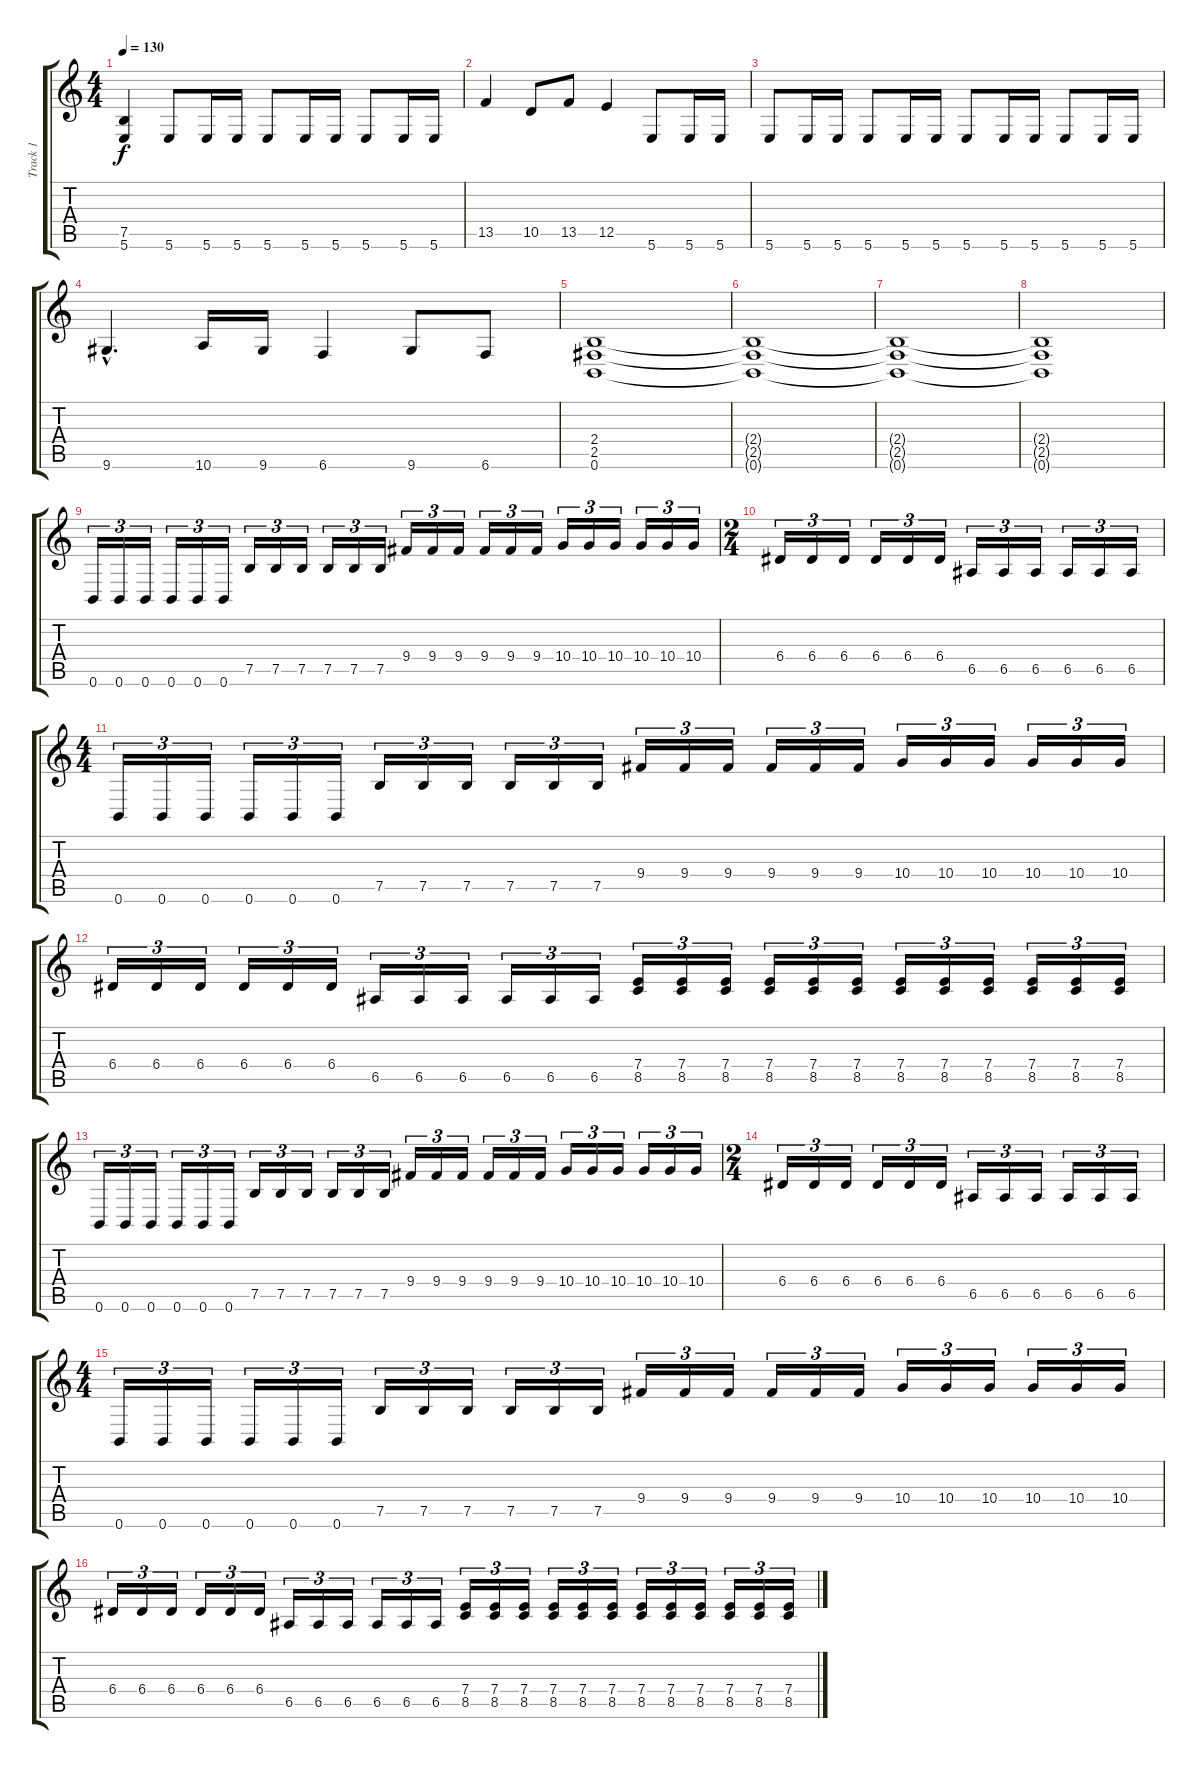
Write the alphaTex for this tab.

\track ("Track 1" "Track 1") {instrument distortionguitar}
\staff {score tabs}
\tuning (B3 Gb3 D3 A2 E2 B1) {hide}
\ts (4 4)
\tempo 130
\clef g2
\ks c
(7.5 5.6).4{dy f} 5.6.8 5.6.16 5.6.16 5.6.8 5.6.16 5.6.16 5.6.8 5.6.16 5.6.16 |
13.5.4 10.5.8 13.5.8 12.5.4 5.6.8 5.6.16 5.6.16 |
5.6.8 5.6.16 5.6.16 5.6.8 5.6.16 5.6.16 5.6.8 5.6.16 5.6.16 5.6.8 5.6.16 5.6.16 |
9.6{hac}.4{d} 10.6.16 9.6.16 6.6.4 9.6.8 6.6.8 |
(2.4 2.5 0.6).1 |
(2.4{t} 2.5{t} 0.6{t}).1 |
(2.4{t} 2.5{t} 0.6{t}).1 |
(2.4{t} 2.5{t} 0.6{t}).1 |
0.6.16{tu (3 2)} 0.6.16{tu (3 2)} 0.6.16{tu (3 2)} 0.6.16{tu (3 2)} 0.6.16{tu (3 2)} 0.6.16{tu (3 2)} 7.5.16{tu (3 2)} 7.5.16{tu (3 2)} 7.5.16{tu (3 2)} 7.5.16{tu (3 2)} 7.5.16{tu (3 2)} 7.5.16{tu (3 2)} 9.4.16{tu (3 2)} 9.4.16{tu (3 2)} 9.4.16{tu (3 2)} 9.4.16{tu (3 2)} 9.4.16{tu (3 2)} 9.4.16{tu (3 2)} 10.4.16{tu (3 2)} 10.4.16{tu (3 2)} 10.4.16{tu (3 2)} 10.4.16{tu (3 2)} 10.4.16{tu (3 2)} 10.4.16{tu (3 2)} |
\ts (2 4)
6.4.16{tu (3 2)} 6.4.16{tu (3 2)} 6.4.16{tu (3 2)} 6.4.16{tu (3 2)} 6.4.16{tu (3 2)} 6.4.16{tu (3 2)} 6.5.16{tu (3 2)} 6.5.16{tu (3 2)} 6.5.16{tu (3 2)} 6.5.16{tu (3 2)} 6.5.16{tu (3 2)} 6.5.16{tu (3 2)} |
\ts (4 4)
0.6.16{tu (3 2)} 0.6.16{tu (3 2)} 0.6.16{tu (3 2)} 0.6.16{tu (3 2)} 0.6.16{tu (3 2)} 0.6.16{tu (3 2)} 7.5.16{tu (3 2)} 7.5.16{tu (3 2)} 7.5.16{tu (3 2)} 7.5.16{tu (3 2)} 7.5.16{tu (3 2)} 7.5.16{tu (3 2)} 9.4.16{tu (3 2)} 9.4.16{tu (3 2)} 9.4.16{tu (3 2)} 9.4.16{tu (3 2)} 9.4.16{tu (3 2)} 9.4.16{tu (3 2)} 10.4.16{tu (3 2)} 10.4.16{tu (3 2)} 10.4.16{tu (3 2)} 10.4.16{tu (3 2)} 10.4.16{tu (3 2)} 10.4.16{tu (3 2)} |
6.4.16{tu (3 2)} 6.4.16{tu (3 2)} 6.4.16{tu (3 2)} 6.4.16{tu (3 2)} 6.4.16{tu (3 2)} 6.4.16{tu (3 2)} 6.5.16{tu (3 2)} 6.5.16{tu (3 2)} 6.5.16{tu (3 2)} 6.5.16{tu (3 2)} 6.5.16{tu (3 2)} 6.5.16{tu (3 2)} (7.4 8.5).16{tu (3 2)} (7.4 8.5).16{tu (3 2)} (7.4 8.5).16{tu (3 2)} (7.4 8.5).16{tu (3 2)} (7.4 8.5).16{tu (3 2)} (7.4 8.5).16{tu (3 2)} (7.4 8.5).16{tu (3 2)} (7.4 8.5).16{tu (3 2)} (7.4 8.5).16{tu (3 2)} (7.4 8.5).16{tu (3 2)} (7.4 8.5).16{tu (3 2)} (7.4 8.5).16{tu (3 2)} |
0.6.16{tu (3 2)} 0.6.16{tu (3 2)} 0.6.16{tu (3 2)} 0.6.16{tu (3 2)} 0.6.16{tu (3 2)} 0.6.16{tu (3 2)} 7.5.16{tu (3 2)} 7.5.16{tu (3 2)} 7.5.16{tu (3 2)} 7.5.16{tu (3 2)} 7.5.16{tu (3 2)} 7.5.16{tu (3 2)} 9.4.16{tu (3 2)} 9.4.16{tu (3 2)} 9.4.16{tu (3 2)} 9.4.16{tu (3 2)} 9.4.16{tu (3 2)} 9.4.16{tu (3 2)} 10.4.16{tu (3 2)} 10.4.16{tu (3 2)} 10.4.16{tu (3 2)} 10.4.16{tu (3 2)} 10.4.16{tu (3 2)} 10.4.16{tu (3 2)} |
\ts (2 4)
6.4.16{tu (3 2)} 6.4.16{tu (3 2)} 6.4.16{tu (3 2)} 6.4.16{tu (3 2)} 6.4.16{tu (3 2)} 6.4.16{tu (3 2)} 6.5.16{tu (3 2)} 6.5.16{tu (3 2)} 6.5.16{tu (3 2)} 6.5.16{tu (3 2)} 6.5.16{tu (3 2)} 6.5.16{tu (3 2)} |
\ts (4 4)
0.6.16{tu (3 2)} 0.6.16{tu (3 2)} 0.6.16{tu (3 2)} 0.6.16{tu (3 2)} 0.6.16{tu (3 2)} 0.6.16{tu (3 2)} 7.5.16{tu (3 2)} 7.5.16{tu (3 2)} 7.5.16{tu (3 2)} 7.5.16{tu (3 2)} 7.5.16{tu (3 2)} 7.5.16{tu (3 2)} 9.4.16{tu (3 2)} 9.4.16{tu (3 2)} 9.4.16{tu (3 2)} 9.4.16{tu (3 2)} 9.4.16{tu (3 2)} 9.4.16{tu (3 2)} 10.4.16{tu (3 2)} 10.4.16{tu (3 2)} 10.4.16{tu (3 2)} 10.4.16{tu (3 2)} 10.4.16{tu (3 2)} 10.4.16{tu (3 2)} |
6.4.16{tu (3 2)} 6.4.16{tu (3 2)} 6.4.16{tu (3 2)} 6.4.16{tu (3 2)} 6.4.16{tu (3 2)} 6.4.16{tu (3 2)} 6.5.16{tu (3 2)} 6.5.16{tu (3 2)} 6.5.16{tu (3 2)} 6.5.16{tu (3 2)} 6.5.16{tu (3 2)} 6.5.16{tu (3 2)} (7.4 8.5).16{tu (3 2)} (7.4 8.5).16{tu (3 2)} (7.4 8.5).16{tu (3 2)} (7.4 8.5).16{tu (3 2)} (7.4 8.5).16{tu (3 2)} (7.4 8.5).16{tu (3 2)} (7.4 8.5).16{tu (3 2)} (7.4 8.5).16{tu (3 2)} (7.4 8.5).16{tu (3 2)} (7.4 8.5).16{tu (3 2)} (7.4 8.5).16{tu (3 2)} (7.4 8.5).16{tu (3 2)}
